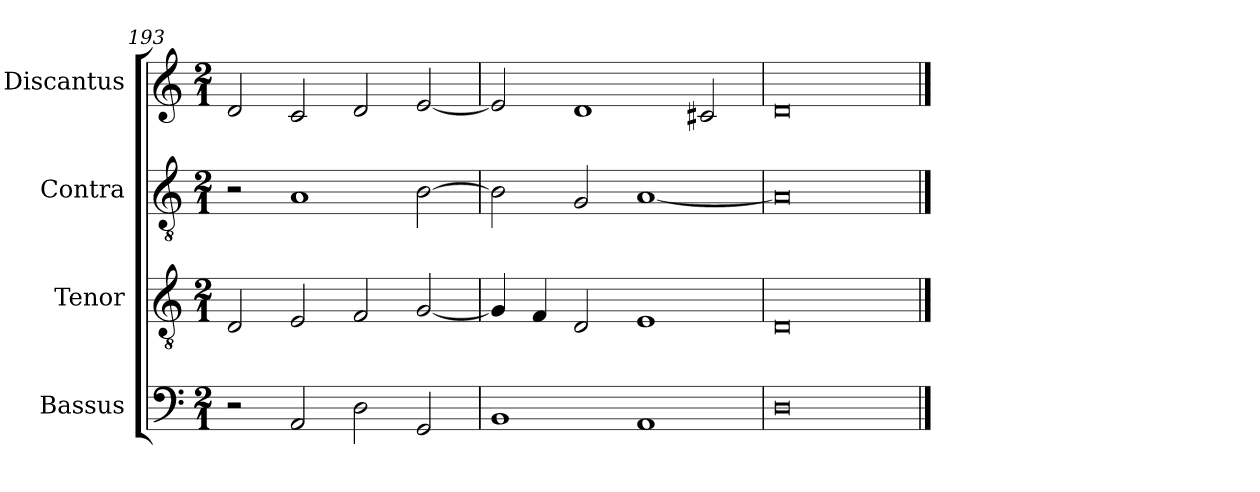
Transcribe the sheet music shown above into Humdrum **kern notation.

**kern	**kern	**kern	**kern
*part4	*part3	*part2	*part1
*staff4	*staff3	*staff2	*staff1
*I"Bassus	*I"Tenor	*I"Contra	*I"Discantus
*I'B	*I'T	*I'C	*I'D
*clefF4	*clefGv2	*clefGv2	*clefG2
*k[]	*k[]	*k[]	*k[]
*M2/1	*M2/1	*M2/1	*M2/1
=193	=193	=193	=193
2r	2D/	2r	2d/
2AA/	2E/	1A	2c/
2D\	2F/	.	2d/
2GG/	[2G/	[2B\	[2e/
=194	=194	=194	=194
1BB	4G/]	2B\]	2e/]
.	4F/	.	.
.	2D/	2G/	1d
1AA	1E	[1A	.
.	.	.	2c#X/
=195	=195	=195	=195
0D	0D	0A]	0d
==	==	==	==
*-	*-	*-	*-
